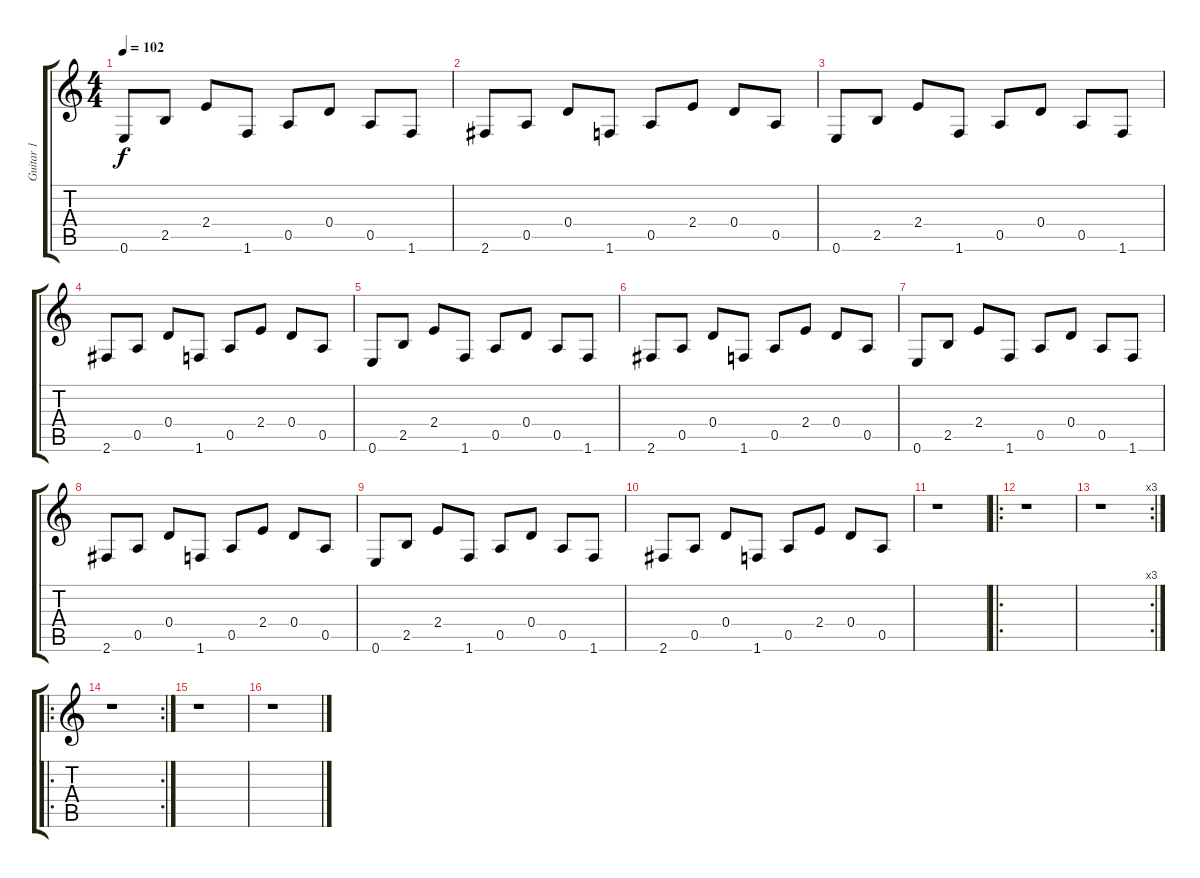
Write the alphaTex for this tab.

\track ("Guitar 1" "Guitar 1") {instrument electricguitarclean}
\staff {score tabs}
\tuning (E4 B3 G3 D3 A2 E2) {hide}
\ts (4 4)
\tempo 102
\clef g2
\ks c
0.6.8{dy f} 2.5.8 2.4.8 1.6.8 0.5.8 0.4.8 0.5.8 1.6.8 |
2.6.8 0.5.8 0.4.8 1.6.8 0.5.8 2.4.8 0.4.8 0.5.8 |
0.6.8 2.5.8 2.4.8 1.6.8 0.5.8 0.4.8 0.5.8 1.6.8 |
2.6.8 0.5.8 0.4.8 1.6.8 0.5.8 2.4.8 0.4.8 0.5.8 |
0.6.8 2.5.8 2.4.8 1.6.8 0.5.8 0.4.8 0.5.8 1.6.8 |
2.6.8 0.5.8 0.4.8 1.6.8 0.5.8 2.4.8 0.4.8 0.5.8 |
0.6.8 2.5.8 2.4.8 1.6.8 0.5.8 0.4.8 0.5.8 1.6.8 |
2.6.8 0.5.8 0.4.8 1.6.8 0.5.8 2.4.8 0.4.8 0.5.8 |
0.6.8 2.5.8 2.4.8 1.6.8 0.5.8 0.4.8 0.5.8 1.6.8 |
2.6.8 0.5.8 0.4.8 1.6.8 0.5.8 2.4.8 0.4.8 0.5.8 |
r.1 |
\ro
r.1 |
\rc 3
r.1 |
\ro
\rc 2
r.1 |
r.1 |
r.1
